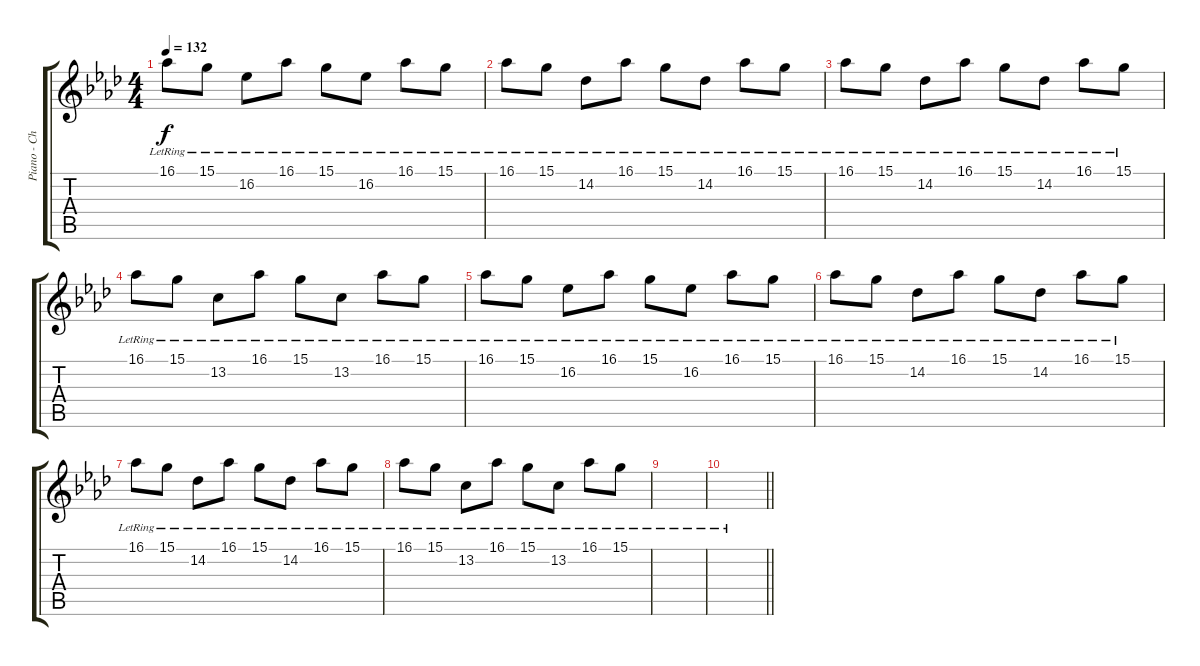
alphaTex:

\track ("Piano - Chris" "Piano - Ch") {instrument acousticgrandpiano}
\staff {score tabs}
\tuning (E4 B3 G3 D3 A2 E2) {hide}
\ts (4 4)
\tempo 132
\clef g2
\ks ab
16.1{lr}.8{dy f} 15.1{lr}.8 16.2{lr}.8 16.1{lr}.8 15.1{lr}.8 16.2{lr}.8 16.1{lr}.8 15.1{lr}.8 |
16.1{lr}.8 15.1{lr}.8 14.2{lr}.8 16.1{lr}.8 15.1{lr}.8 14.2{lr}.8 16.1{lr}.8 15.1{lr}.8 |
16.1{lr}.8 15.1{lr}.8 14.2{lr}.8 16.1{lr}.8 15.1{lr}.8 14.2{lr}.8 16.1{lr}.8 15.1{lr}.8 |
16.1{lr}.8 15.1{lr}.8 13.2{lr}.8 16.1{lr}.8 15.1{lr}.8 13.2{lr}.8 16.1{lr}.8 15.1{lr}.8 |
16.1{lr}.8 15.1{lr}.8 16.2{lr}.8 16.1{lr}.8 15.1{lr}.8 16.2{lr}.8 16.1{lr}.8 15.1{lr}.8 |
16.1{lr}.8 15.1{lr}.8 14.2{lr}.8 16.1{lr}.8 15.1{lr}.8 14.2{lr}.8 16.1{lr}.8 15.1{lr}.8 |
16.1{lr}.8 15.1{lr}.8 14.2{lr}.8 16.1{lr}.8 15.1{lr}.8 14.2{lr}.8 16.1{lr}.8 15.1{lr}.8 |
16.1{lr}.8 15.1{lr}.8 13.2{lr}.8 16.1{lr}.8 15.1{lr}.8 13.2{lr}.8 16.1{lr}.8 15.1{lr}.8 |
|
\barLineRight lightlight
